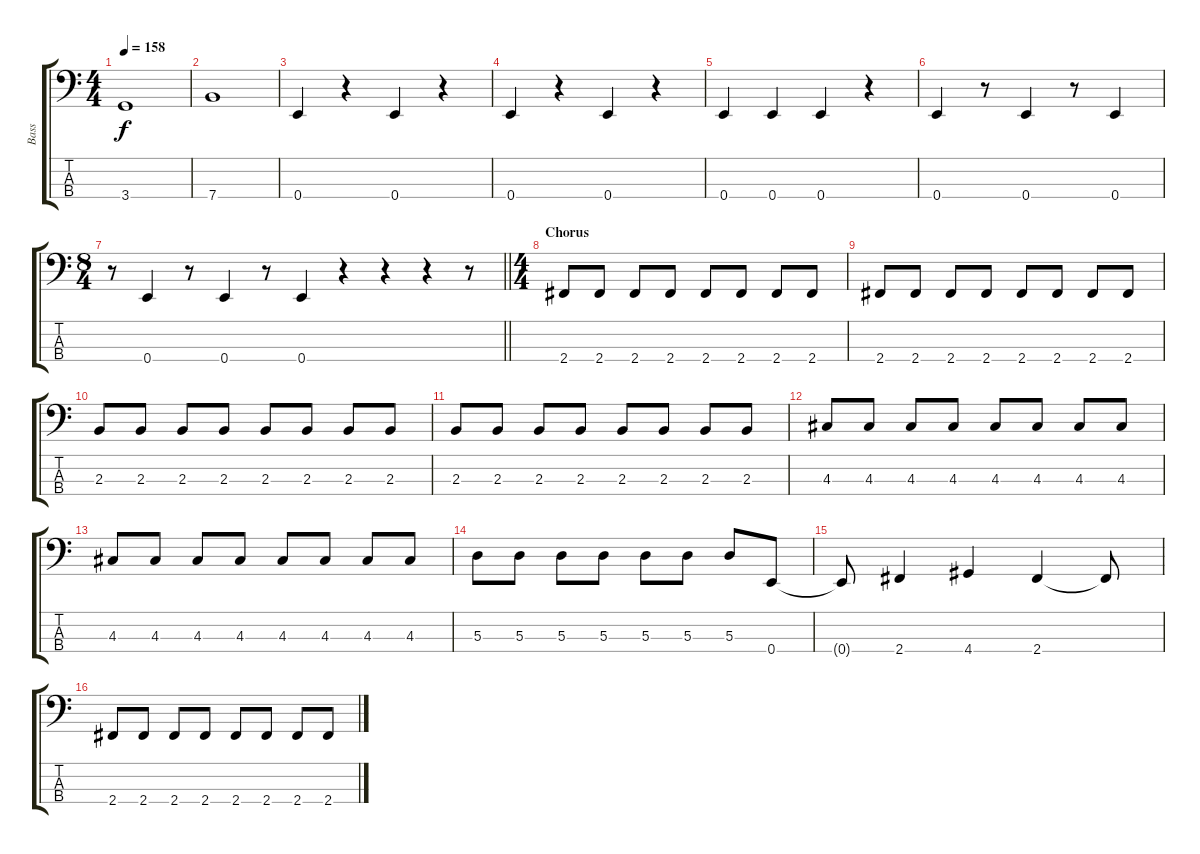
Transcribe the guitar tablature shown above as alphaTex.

\track ("Bass" "Bass") {instrument electricbassfinger}
\staff {score tabs}
\tuning (G2 D2 A1 E1) {hide}
\ts (4 4)
\tempo 158
\clef f4
\ks c
3.4.1{dy f} |
7.4.1 |
0.4.4 r.4 0.4.4 r.4 |
0.4.4 r.4 0.4.4 r.4 |
0.4.4 0.4.4 0.4.4 r.4 |
0.4.4 r.8 0.4.4 r.8 0.4.4 |
\ts (8 4)
\barLineRight lightlight
r.8 0.4.4 r.8 0.4.4 r.8 0.4.4 r.4 r.4 r.4 r.8 |
\ts (4 4)
\section ("" "Chorus")
2.4.8 2.4.8 2.4.8 2.4.8 2.4.8 2.4.8 2.4.8 2.4.8 |
2.4.8 2.4.8 2.4.8 2.4.8 2.4.8 2.4.8 2.4.8 2.4.8 |
2.3.8 2.3.8 2.3.8 2.3.8 2.3.8 2.3.8 2.3.8 2.3.8 |
2.3.8 2.3.8 2.3.8 2.3.8 2.3.8 2.3.8 2.3.8 2.3.8 |
4.3.8 4.3.8 4.3.8 4.3.8 4.3.8 4.3.8 4.3.8 4.3.8 |
4.3.8 4.3.8 4.3.8 4.3.8 4.3.8 4.3.8 4.3.8 4.3.8 |
5.3.8 5.3.8 5.3.8 5.3.8 5.3.8 5.3.8 5.3.8 0.4.8 |
0.4{t}.8 2.4.4 4.4.4 2.4.4 2.4{t}.8 |
2.4.8 2.4.8 2.4.8 2.4.8 2.4.8 2.4.8 2.4.8 2.4.8
